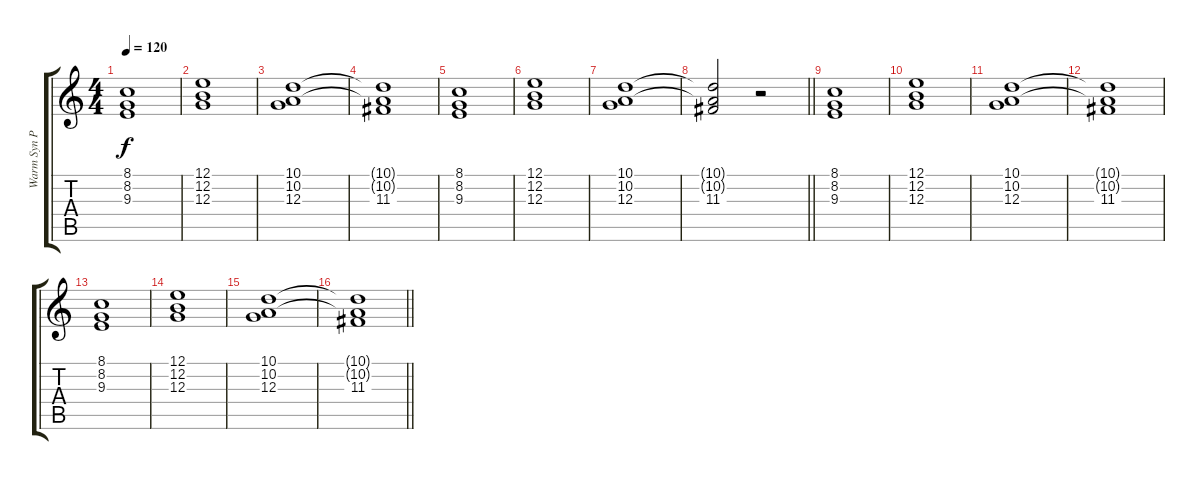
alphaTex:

\track ("Warm Syn Pad" "Warm Syn P") {instrument pad2warm}
\staff {score tabs}
\tuning (E4 B3 G3 D3 A2 E2) {hide}
\ts (4 4)
\tempo 120
\clef g2
\ks c
(8.1 8.2 9.3).1{dy f} |
(12.1 12.2 12.3).1 |
(10.1 10.2 12.3).1 |
(10.1{t} 10.2{t} 11.3).1 |
(8.1 8.2 9.3).1 |
(12.1 12.2 12.3).1 |
(10.1 10.2 12.3).1 |
\barLineRight lightlight
(10.1{t} 10.2{t} 11.3).2 r.2 |
(8.1 8.2 9.3).1 |
(12.1 12.2 12.3).1 |
(10.1 10.2 12.3).1 |
(10.1{t} 10.2{t} 11.3).1 |
(8.1 8.2 9.3).1 |
(12.1 12.2 12.3).1 |
(10.1 10.2 12.3).1 |
\barLineRight lightlight
(10.1{t} 10.2{t} 11.3).1
